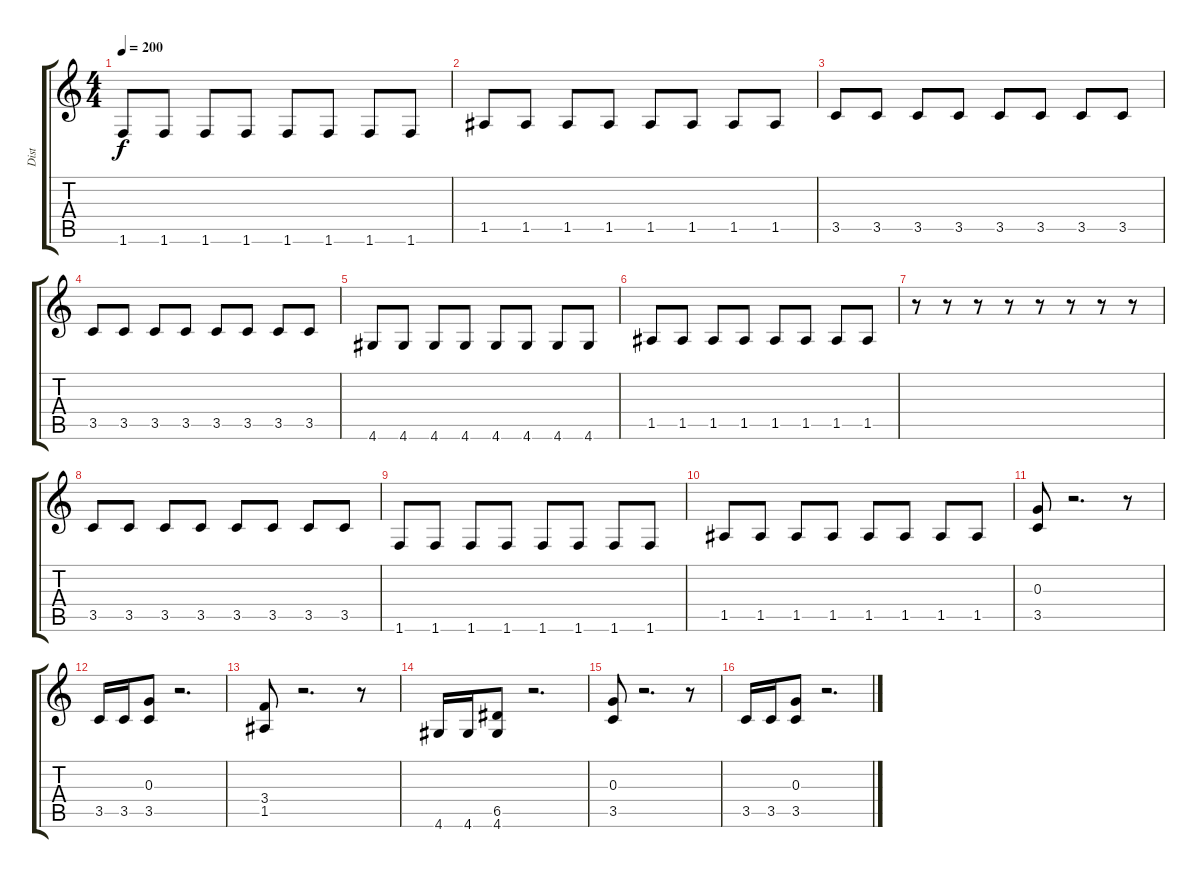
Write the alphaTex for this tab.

\track ("Dist" "Dist") {instrument overdrivenguitar}
\staff {score tabs}
\tuning (E4 B3 G3 D3 A2 E2) {hide}
\ts (4 4)
\tempo 200
\clef g2
\ks c
1.6.8{dy f} 1.6.8 1.6.8 1.6.8 1.6.8 1.6.8 1.6.8 1.6.8 |
1.5.8 1.5.8 1.5.8 1.5.8 1.5.8 1.5.8 1.5.8 1.5.8 |
3.5.8 3.5.8 3.5.8 3.5.8 3.5.8 3.5.8 3.5.8 3.5.8 |
3.5.8 3.5.8 3.5.8 3.5.8 3.5.8 3.5.8 3.5.8 3.5.8 |
4.6.8 4.6.8 4.6.8 4.6.8 4.6.8 4.6.8 4.6.8 4.6.8 |
1.5.8 1.5.8 1.5.8 1.5.8 1.5.8 1.5.8 1.5.8 1.5.8 |
r.8 r.8 r.8 r.8 r.8 r.8 r.8 r.8 |
3.5.8 3.5.8 3.5.8 3.5.8 3.5.8 3.5.8 3.5.8 3.5.8 |
1.6.8 1.6.8 1.6.8 1.6.8 1.6.8 1.6.8 1.6.8 1.6.8 |
1.5.8 1.5.8 1.5.8 1.5.8 1.5.8 1.5.8 1.5.8 1.5.8 |
(0.3 3.5).8 r.2{d} r.8 |
3.5.16 3.5.16 (0.3 3.5).8 r.2{d} |
(3.4 1.5).8 r.2{d} r.8 |
4.6.16 4.6.16 (6.5 4.6).8 r.2{d} |
(0.3 3.5).8 r.2{d} r.8 |
3.5.16 3.5.16 (0.3 3.5).8 r.2{d}
